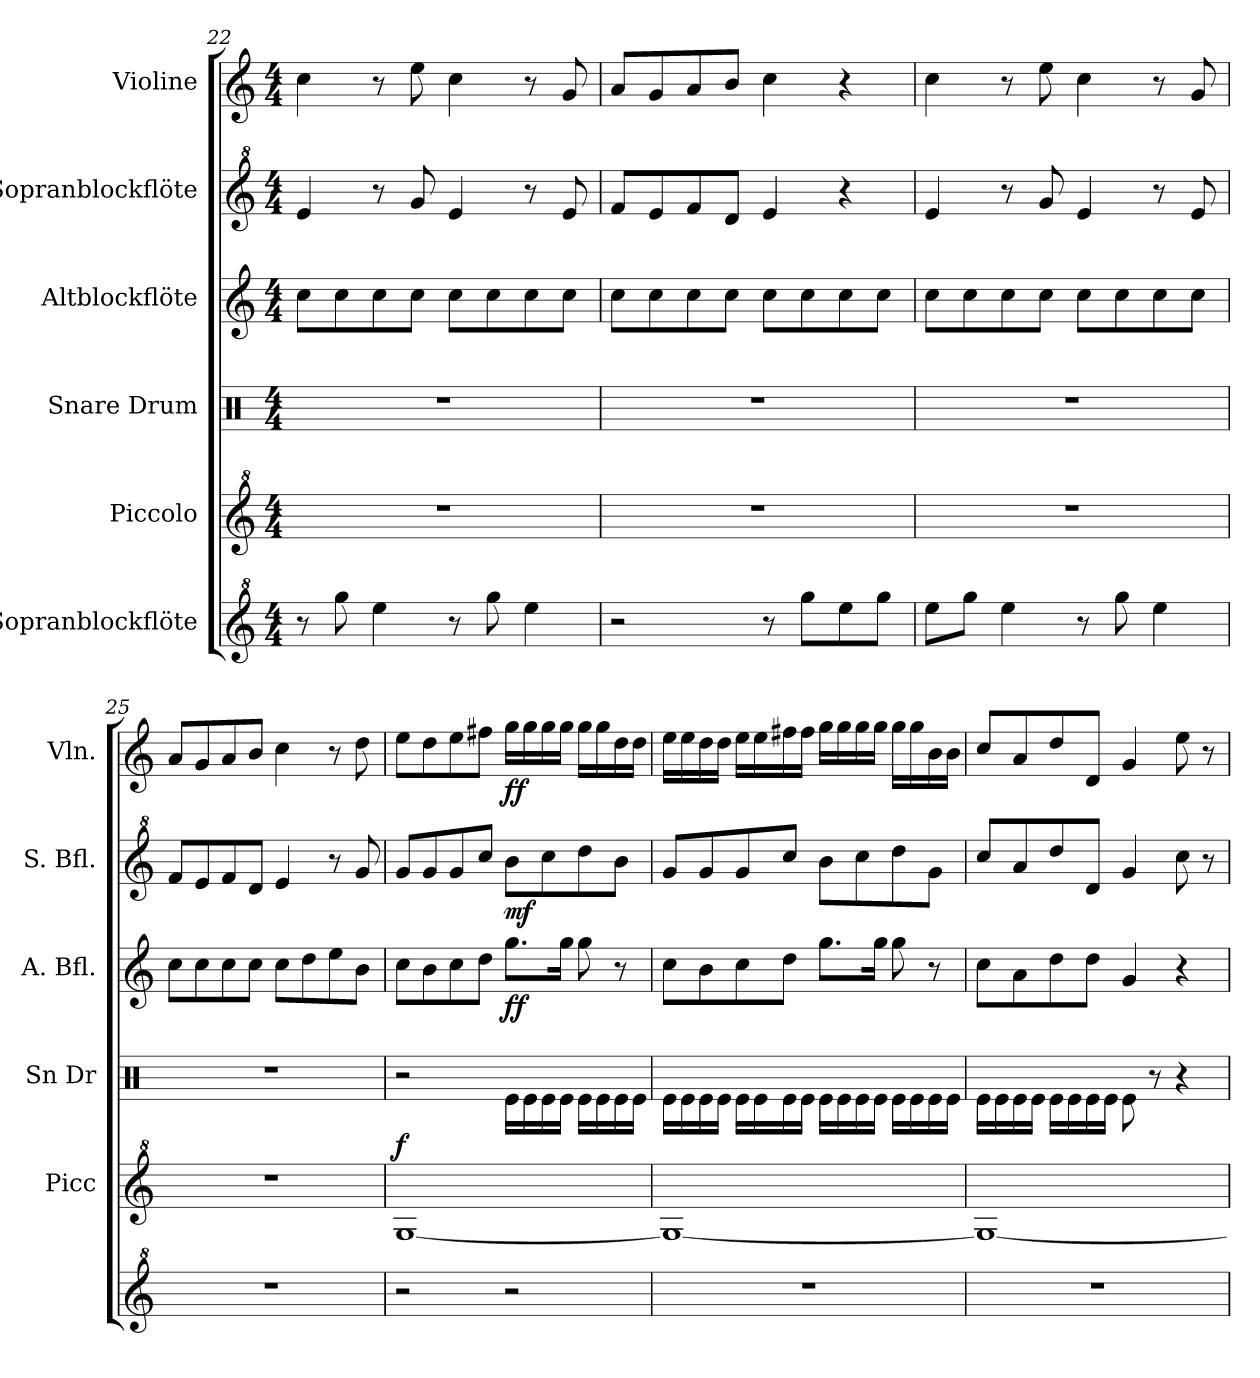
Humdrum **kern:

**kern	**kern	**dynam	**kern	**kern	**dynam	**kern	**dynam	**kern	**dynam
*part6	*part5	*part5	*part4	*part3	*part3	*part2	*part2	*part1	*part1
*staff6	*staff5	*staff5	*staff4	*staff3	*staff3	*staff2	*staff2	*staff1	*staff1
*I"Sopranblockflöte	*I"Piccolo	*	*I"Snare Drum	*I"Altblockflöte	*	*I"Sopranblockflöte	*	*I"Violine	*
*	*I'Picc	*	*I'Sn Dr	*I'A. Bfl.	*	*I'S. Bfl.	*	*I'Vln.	*
*clefG^2	*clefG^2	*	*clefX	*clefG2	*	*clefG^2	*	*clefG2	*
*	*ITrd-7c-12	*	*	*	*	*	*	*	*
*k[]	*k[]	*	*k[]	*k[]	*	*k[]	*	*k[]	*
*M4/4	*M4/4	*	*M4/4	*M4/4	*	*M4/4	*	*M4/4	*
=22	=22	=22	=22	=22	=22	=22	=22	=22	=22
8r	1r	.	1r	8cc\L	.	4ee/	.	4cc\	.
8ggg\	.	.	.	8cc\	.	.	.	.	.
4eee\	.	.	.	8cc\	.	8r	.	8r	.
.	.	.	.	8cc\J	.	8gg/	.	8ee\	.
8r	.	.	.	8cc\L	.	4ee/	.	4cc\	.
8ggg\	.	.	.	8cc\	.	.	.	.	.
4eee\	.	.	.	8cc\	.	8r	.	8r	.
.	.	.	.	8cc\J	.	8ee/	.	8g/	.
!!LO:PB:g=z
=23	=23	=23	=23	=23	=23	=23	=23	=23	=23
2r	1r	.	1r	8cc\L	.	8ff/L	.	8a/L	.
.	.	.	.	8cc\	.	8ee/	.	8g/	.
.	.	.	.	8cc\	.	8ff/	.	8a/	.
.	.	.	.	8cc\J	.	8dd/J	.	8b/J	.
8r	.	.	.	8cc\L	.	4ee/	.	4cc\	.
8ggg\L	.	.	.	8cc\	.	.	.	.	.
8eee\	.	.	.	8cc\	.	4r	.	4r	.
8ggg\J	.	.	.	8cc\J	.	.	.	.	.
=24	=24	=24	=24	=24	=24	=24	=24	=24	=24
8eee\L	1r	.	1r	8cc\L	.	4ee/	.	4cc\	.
8ggg\J	.	.	.	8cc\	.	.	.	.	.
4eee\	.	.	.	8cc\	.	8r	.	8r	.
.	.	.	.	8cc\J	.	8gg/	.	8ee\	.
8r	.	.	.	8cc\L	.	4ee/	.	4cc\	.
8ggg\	.	.	.	8cc\	.	.	.	.	.
4eee\	.	.	.	8cc\	.	8r	.	8r	.
.	.	.	.	8cc\J	.	8ee/	.	8g/	.
=25	=25	=25	=25	=25	=25	=25	=25	=25	=25
1r	1r	.	1r	8cc\L	.	8ff/L	.	8a/L	.
.	.	.	.	8cc\	.	8ee/	.	8g/	.
.	.	.	.	8cc\	.	8ff/	.	8a/	.
.	.	.	.	8cc\J	.	8dd/J	.	8b/J	.
.	.	.	.	8cc\L	.	4ee/	.	4cc\	.
.	.	.	.	8dd\	.	.	.	.	.
.	.	.	.	8ee\	.	8r	.	8r	.
.	.	.	.	8b\J	.	8gg/	.	8dd\	.
=26	=26	=26	=26	=26	=26	=26	=26	=26	=26
!	!	!LO:DY:a	!	!	!	!	!	!	!
2r	[1gg	f	2r	8cc\L	.	8gg/L	.	8ee\L	.
.	.	.	.	8b\	.	8gg/	.	8dd\	.
.	.	.	.	8cc\	.	8gg/	.	8ee\	.
.	.	.	.	8dd\J	.	8ccc/J	.	8ff#X\J	.
!	!	!	!	!	!LO:DY:b	!	!LO:DY:b	!	!LO:DY:b
2r	.	.	16Re\LL	8.gg\L	ff	8bb\L	mf	16gg\LL	ff
.	.	.	16Re\	.	.	.	.	16gg\	.
.	.	.	16Re\	.	.	8ccc\	.	16gg\	.
.	.	.	16Re\JJ	16gg\Jk	.	.	.	16gg\JJ	.
.	.	.	16Re\LL	8gg\	.	8ddd\	.	16gg\LL	.
.	.	.	16Re\	.	.	.	.	16gg\	.
.	.	.	16Re\	8r	.	8bb\J	.	16dd\	.
.	.	.	16Re\JJ	.	.	.	.	16dd\JJ	.
!!LO:LB:g=z
=27	=27	=27	=27	=27	=27	=27	=27	=27	=27
1r	1gg_	.	16Re\LL	8cc\L	.	8gg/L	.	16ee\LL	.
.	.	.	16Re\	.	.	.	.	16ee\	.
.	.	.	16Re\	8b\	.	8gg/	.	16dd\	.
.	.	.	16Re\JJ	.	.	.	.	16dd\JJ	.
.	.	.	16Re\LL	8cc\	.	8gg/	.	16ee\LL	.
.	.	.	16Re\	.	.	.	.	16ee\	.
.	.	.	16Re\	8dd\J	.	8ccc/J	.	16ff#X\	.
.	.	.	16Re\JJ	.	.	.	.	16ff#\JJ	.
.	.	.	16Re\LL	8.gg\L	.	8bb\L	.	16gg\LL	.
.	.	.	16Re\	.	.	.	.	16gg\	.
.	.	.	16Re\	.	.	8ccc\	.	16gg\	.
.	.	.	16Re\JJ	16gg\Jk	.	.	.	16gg\JJ	.
.	.	.	16Re\LL	8gg\	.	8ddd\	.	16gg\LL	.
.	.	.	16Re\	.	.	.	.	16gg\	.
.	.	.	16Re\	8r	.	8gg\J	.	16b\	.
.	.	.	16Re\JJ	.	.	.	.	16b\JJ	.
=28	=28	=28	=28	=28	=28	=28	=28	=28	=28
1r	1gg_	.	16Re\LL	8cc\L	.	8ccc/L	.	8cc/L	.
.	.	.	16Re\	.	.	.	.	.	.
.	.	.	16Re\	8a\	.	8aa/	.	8a/	.
.	.	.	16Re\JJ	.	.	.	.	.	.
.	.	.	16Re\LL	8dd\	.	8ddd/	.	8dd/	.
.	.	.	16Re\	.	.	.	.	.	.
.	.	.	16Re\	8dd\J	.	8dd/J	.	8d/J	.
.	.	.	16Re\JJ	.	.	.	.	.	.
.	.	.	8Re\	4g/	.	4gg/	.	4g/	.
.	.	.	8r	.	.	.	.	.	.
.	.	.	4r	4r	.	8ccc\	.	8ee\	.
.	.	.	.	.	.	8r	.	8r	.
=	=	=	=	=	=	=	=	=	=
*-	*-	*-	*-	*-	*-	*-	*-	*-	*-
